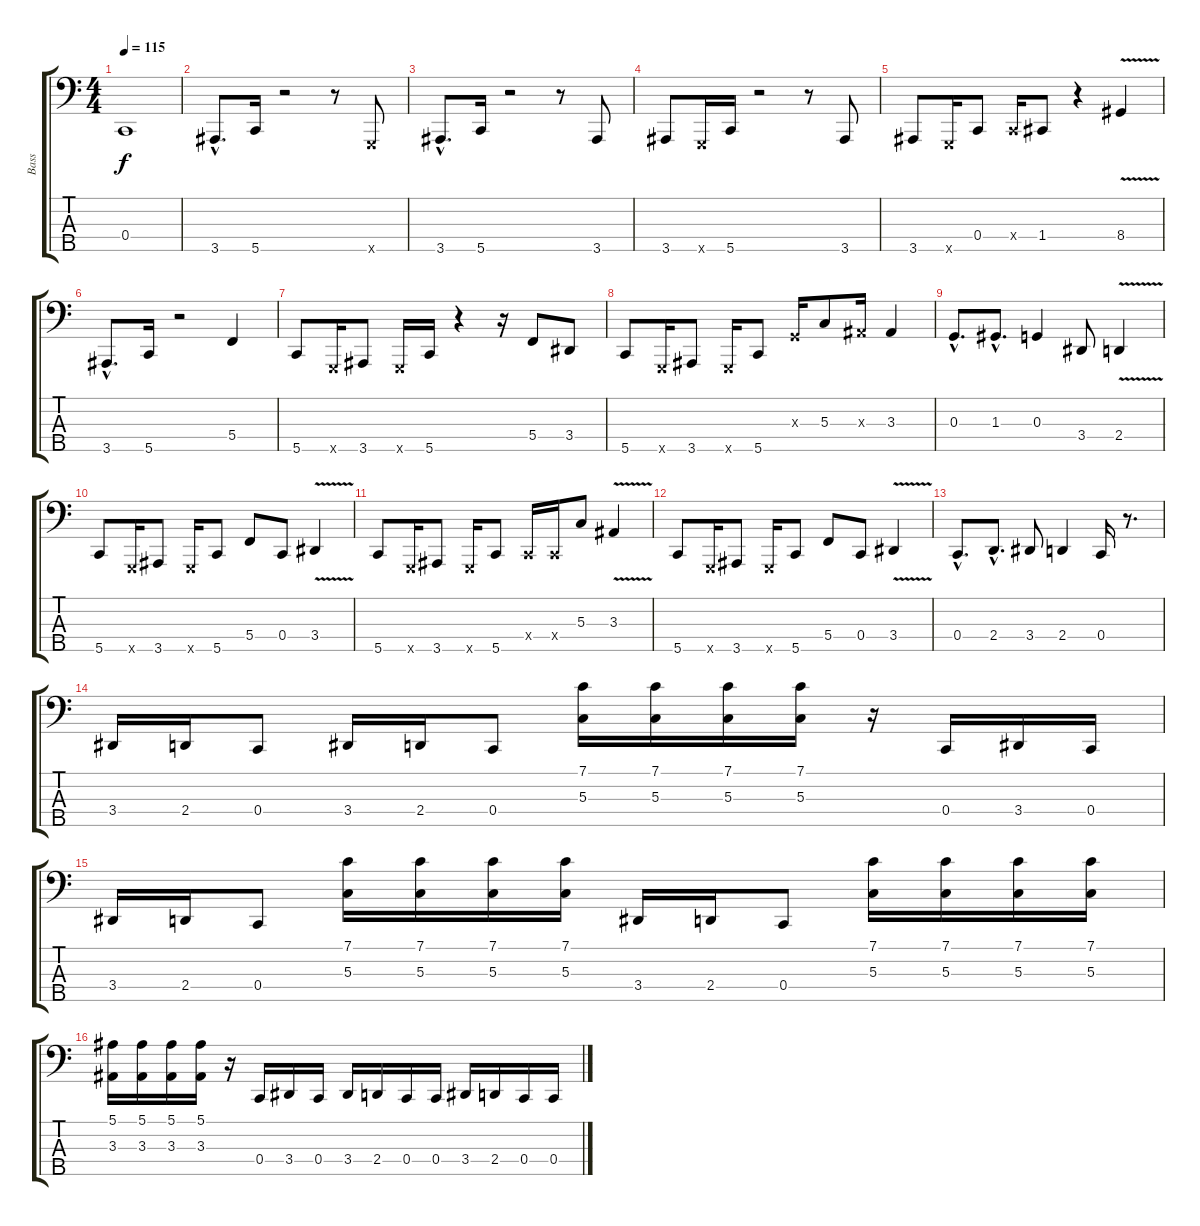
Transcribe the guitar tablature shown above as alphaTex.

\track ("Bass" "Bass") {instrument electricbassfinger}
\staff {score tabs}
\tuning (F2 C2 G1 C1 G0) {hide}
\ts (4 4)
\tempo 115
\clef f4
\ks c
0.4{t}.1{dy f} |
3.5{hac}.8{d} 5.5.16 r.2 r.8 0.5{x}.8 |
3.5{hac}.8{d} 5.5.16 r.2 r.8 3.5.8 |
3.5.8 0.5{x}.16 5.5.16 r.2 r.8 3.5.8 |
3.5.8 0.5{x}.16 0.4.8 0.4{x}.16 1.4.8 r.4 8.4{v}.4 |
3.5{hac}.8{d} 5.5.16 r.2 5.4.4 |
5.5.8 0.5{x}.16 3.5.8 0.5{x}.16 5.5.16 r.4 r.16 5.4.8 3.4.8 |
5.5.8 0.5{x}.16 3.5.8 0.5{x}.16 5.5.8 0.3{x}.16 5.3.8 3.3{x}.16 3.3.4 |
0.3{hac}.8{d} 1.3{hac}.8{d} 0.3.4 3.4.8 2.4{v}.4 |
5.5.8 0.5{x}.16 3.5.8 0.5{x}.16 5.5.8 5.4.8 0.4.8 3.4{v}.4 |
5.5.8 0.5{x}.16 3.5.8 0.5{x}.16 5.5.8 0.4{x}.16 0.4{x}.16 5.3.8 3.3{v}.4 |
5.5.8 0.5{x}.16 3.5.8 0.5{x}.16 5.5.8 5.4.8 0.4.8 3.4{v}.4 |
0.4{hac}.8{d} 2.4{hac}.8{d} 3.4.8 2.4.4 0.4.16 r.8{d} |
3.4.16{instrument electricbassfinger} 2.4.16 0.4.8 3.4.16 2.4.16 0.4.8 (7.1 5.3).16{instrument slapbass1} (7.1 5.3).16 (7.1 5.3).16 (7.1 5.3).16 r.16{instrument electricbassfinger} 0.4.16 3.4.16 0.4.16 |
3.4.16 2.4.16 0.4.8 (7.1 5.3).16{instrument slapbass1} (7.1 5.3).16 (7.1 5.3).16 (7.1 5.3).16 3.4.16{instrument electricbassfinger} 2.4.16 0.4.8 (7.1 5.3).16{instrument slapbass1} (7.1 5.3).16 (7.1 5.3).16 (7.1 5.3).16 |
(5.1 3.3).16 (5.1 3.3).16 (5.1 3.3).16 (5.1 3.3).16 r.16{instrument electricbassfinger} 0.4.16 3.4.16 0.4.16 3.4.16 2.4.16 0.4.16 0.4.16 3.4.16 2.4.16 0.4.16 0.4.16
